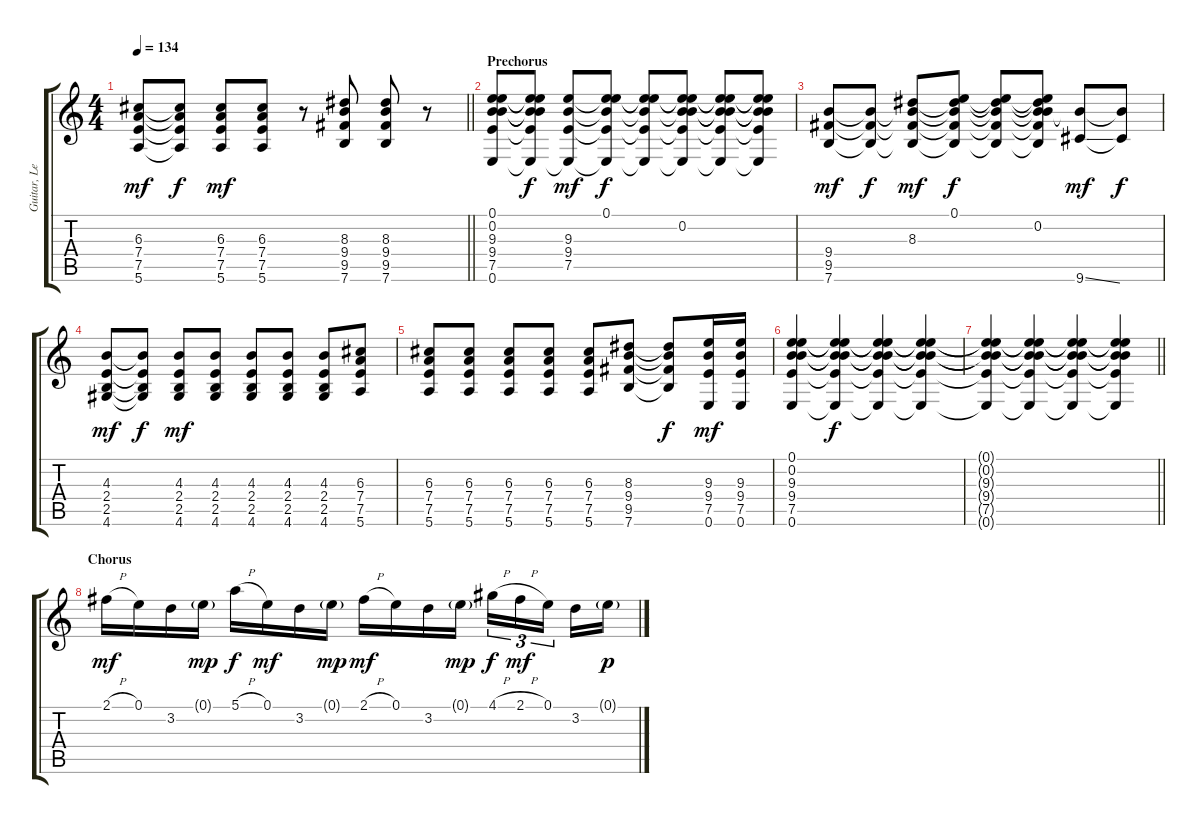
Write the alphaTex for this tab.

\track ("Guitar, Lead" "Guitar, Le") {instrument overdrivenguitar}
\staff {score tabs}
\tuning (E4 B3 G3 D3 A2 E2) {hide}
\ts (4 4)
\tempo 134
\clef g2
\barLineRight lightlight
\ks c
(6.3 7.4 7.5 5.6).8{dy mf} (6.3{t} 7.4{t} 7.5{t} 5.6{t}).8{dy f} (6.3 7.4 7.5 5.6).8{dy mf} (6.3 7.4 7.5 5.6).8 r.8 (8.3 9.4 9.5 7.6).8 (8.3 9.4 9.5 7.6).8 r.8 |
\section ("" "Prechorus")
(0.1 0.2 9.3 9.4 7.5 0.6).8 (0.1{t} 0.2{t} 9.3{t} 9.4{t} 7.5{t} 0.6{t}).8{dy f} (9.3 9.4 7.5 0.6{t}).8{dy mf} (0.1 9.3{t} 9.4{t} 7.5{t} 0.6{t}).8{dy f} (0.1{t} 9.3{t} 9.4{t} 7.5{t} 0.6{t}).8 (0.1{t} 0.2 9.3{t} 9.4{t} 7.5{t} 0.6{t}).8 (0.1{t} 0.2{t} 9.3{t} 9.4{t} 7.5{t} 0.6{t}).8 (0.1{t} 0.2{t} 9.3{t} 9.4{t} 7.5{t} 0.6{t}).8 |
(9.4 9.5 7.6).8{dy mf} (9.4{t} 9.5{t} 7.6{t}).8{dy f} (8.3 9.4{t} 9.5{t} 7.6{t}).8{dy mf} (0.1 8.3{t} 9.4{t} 9.5{t} 7.6{t}).8{dy f} (0.1{t} 8.3{t} 9.4{t} 9.5{t} 7.6{t}).8 (0.1{t} 0.2 8.3{t} 9.4{t} 9.5{t} 7.6{t}).8 (0.2{t} 9.6{ss}).8{dy mf} (0.2{t} 9.6{t}).8{dy f} |
(4.3 2.4 2.5 4.6).8{dy mf} (4.3{t} 2.4{t} 2.5{t} 4.6{t}).8{dy f} (4.3 2.4 2.5 4.6).8{dy mf} (4.3 2.4 2.5 4.6).8 (4.3 2.4 2.5 4.6).8 (4.3 2.4 2.5 4.6).8 (4.3 2.4 2.5 4.6).8 (6.3 7.4 7.5 5.6).8 |
(6.3 7.4 7.5 5.6).8 (6.3 7.4 7.5 5.6).8 (6.3 7.4 7.5 5.6).8 (6.3 7.4 7.5 5.6).8 (6.3 7.4 7.5 5.6).8 (8.3 9.4 9.5 7.6).8 (8.3{t} 9.4{t} 9.5{t} 7.6{t}).8{dy f} (9.3 9.4 7.5 0.6).16{dy mf} (9.3 9.4 7.5 0.6).16 |
(0.1 0.2 9.3 9.4 7.5 0.6).4 (0.1{t} 0.2{t} 9.3{t} 9.4{t} 7.5{t} 0.6{t}).4{dy f} (0.1{t} 0.2{t} 9.3{t} 9.4{t} 7.5{t} 0.6{t}).4 (0.1{t} 0.2{t} 9.3{t} 9.4{t} 7.5{t} 0.6{t}).4 |
\barLineRight lightlight
(0.1{t} 0.2{t} 9.3{t} 9.4{t} 7.5{t} 0.6{t}).4 (0.1{t} 0.2{t} 9.3{t} 9.4{t} 7.5{t} 0.6{t}).4 (0.1{t} 0.2{t} 9.3{t} 9.4{t} 7.5{t} 0.6{t}).4 (0.1{t} 0.2{t} 9.3{t} 9.4{t} 7.5{t} 0.6{t}).4 |
\section ("" "Chorus")
2.1{h}.16{dy mf} 0.1.16 3.2.16 0.1{g}.16{dy mp} 5.1{h}.16{dy f} 0.1.16{dy mf} 3.2.16 0.1{g}.16{dy mp} 2.1{h}.16{dy mf} 0.1.16 3.2.16 0.1{g}.16{dy mp} 4.1{h}.16{tu (3 2) dy f} 2.1{h}.16{tu (3 2) dy mf} 0.1.16{tu (3 2) beam splitsecondary} 3.2.16 0.1{g}.16{dy p}
